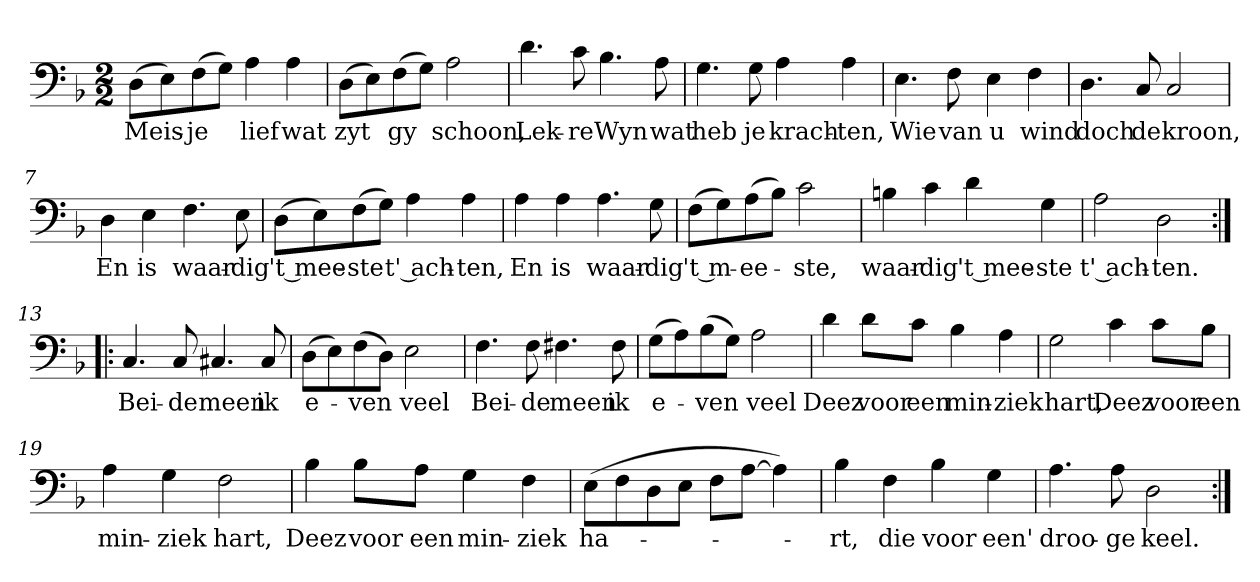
**kern	**text
*part1	*part1
*staff1	*staff1
*clefF4	*
*k[b-]	*
*d:	*
*M2/2	*
*MM120	*
=1	=1
(8D\L	Meis-
8E\)	.
(8F\	-je
8G\J)	.
4A	lief
4A	wat
=2	=2
(8D\L	zyt
8E\)	.
(8F\	gy
8G\J)	.
2A	schoon,
=3	=3
4.d	Lek-
8c	-re
4.B-	Wyn
8A	wat
=4	=4
4.G	heb
8G	je
4A	krach-
4A	-ten,
=5	=5
4.E	Wie
8F	van
4E	u
4F	wind
=6	=6
4.D	doch
8C	de
2C	kroon,
=7	=7
4D	En
4E	is
4.F	waar-
8E	-dig
=8	=8
(8D\L	't mee-
8E\)	.
(8F\	-ste
8G\J)	.
4A	t' ach-
4A	-ten,
=9	=9
4A	En
4A	is
4.A	waar-
8G	-dig
=10	=10
(8F\L	't m-
8G\)	.
(8A\	-ee-
8B-\J)	.
2c	-ste,
=11	=11
4Bn	waar-
4c	-dig
4d	't mee-
4G	-ste
=12	=12
2A	t' ach-
2D	-ten.
=13:|!|:	=13:|!|:
4.C	Bei-
8C	-de
4.C#X	meen
8C#	ik
=14	=14
(8D\L	e-
8E\)	.
(8F\	-ven
8D\J)	.
2E	veel
=15	=15
4.F	Bei-
8F	-de
4.F#X	meen
8F#	ik
=16	=16
(8G\L	e-
8A\)	.
(8B-\	-ven
8G\J)	.
2A	veel
=17	=17
4d	Deez
8d\L	voor
8c\J	een
4B-	min-
4A	-ziek
=18	=18
2G	hart,
4c	Deez
8c\L	voor
8B-\J	een
=19	=19
4A	min-
4G	-ziek
2F	hart,
=20	=20
4B-	Deez
8B-\L	voor
8A\J	een
4G	min-
4F	-ziek
=21	=21
(8E\L	ha-
8F\	.
8D\	.
8E\J	.
8F\L	.
[8A\J	.
4A])	.
=22	=22
4B-	-rt,
4F	die
4B-	voor
4G	een'
=23	=23
4.A	droo-
8A	-ge
2D	keel.
=:|!	=:|!
*-	*-
